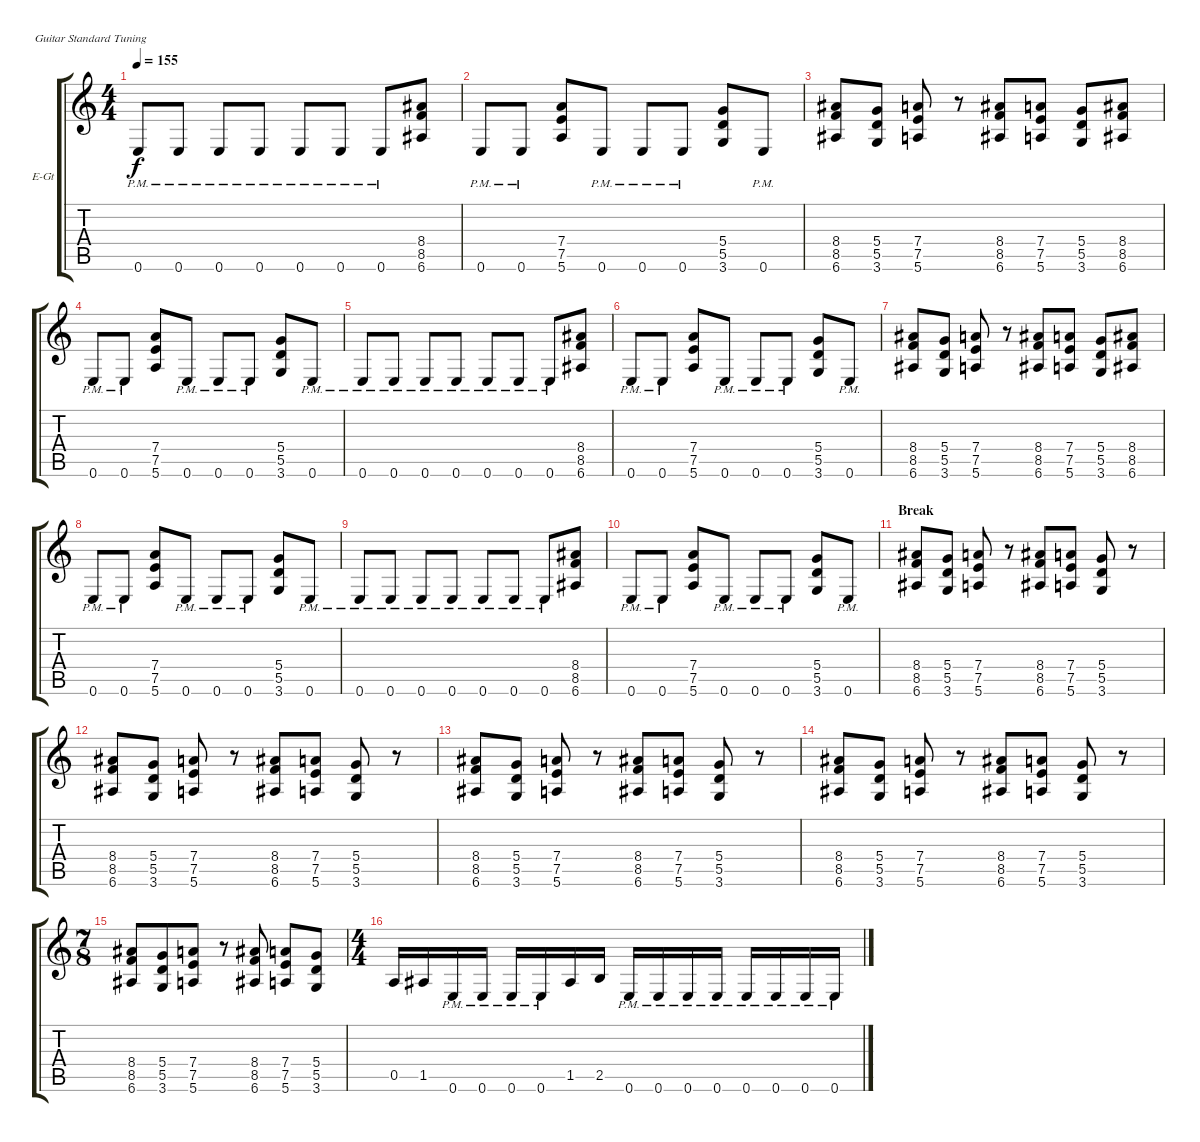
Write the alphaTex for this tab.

\bracketExtendMode groupsimilarinstruments
\firstSystemTrackNameOrientation horizontal
\otherSystemsTrackNameOrientation horizontal
\track ("Dave Mustaine" "E-Gt") {instrument distortionguitar}
\staff {score tabs}
\tuning (E4 B3 G3 D3 A2 E2)
\ts (4 4)
\tempo 155
\clef g2
\ks c
0.6{pm}.8{dy f} 0.6{pm}.8 0.6{pm}.8 0.6{pm}.8 0.6{pm}.8 0.6{pm}.8 0.6{pm}.8 (8.4 8.5 6.6).8 |
0.6{pm}.8 0.6{pm}.8 (7.4 7.5 5.6).8 0.6{pm}.8 0.6{pm}.8 0.6{pm}.8 (5.4 5.5 3.6).8 0.6{pm}.8 |
(8.4 8.5 6.6).8 (5.4 5.5 3.6).8 (7.4 7.5 5.6).8 r.8 (8.4 8.5 6.6).8 (7.4 7.5 5.6).8 (5.4 5.5 3.6).8 (8.4 8.5 6.6).8 |
0.6{pm}.8 0.6{pm}.8 (7.4 7.5 5.6).8 0.6{pm}.8 0.6{pm}.8 0.6{pm}.8 (5.4 5.5 3.6).8 0.6{pm}.8 |
0.6{pm}.8 0.6{pm}.8 0.6{pm}.8 0.6{pm}.8 0.6{pm}.8 0.6{pm}.8 0.6{pm}.8 (8.4 8.5 6.6).8 |
0.6{pm}.8 0.6{pm}.8 (7.4 7.5 5.6).8 0.6{pm}.8 0.6{pm}.8 0.6{pm}.8 (5.4 5.5 3.6).8 0.6{pm}.8 |
(8.4 8.5 6.6).8 (5.4 5.5 3.6).8 (7.4 7.5 5.6).8 r.8 (8.4 8.5 6.6).8 (7.4 7.5 5.6).8 (5.4 5.5 3.6).8 (8.4 8.5 6.6).8 |
0.6{pm}.8 0.6{pm}.8 (7.4 7.5 5.6).8 0.6{pm}.8 0.6{pm}.8 0.6{pm}.8 (5.4 5.5 3.6).8 0.6{pm}.8 |
0.6{pm}.8 0.6{pm}.8 0.6{pm}.8 0.6{pm}.8 0.6{pm}.8 0.6{pm}.8 0.6{pm}.8 (8.4 8.5 6.6).8 |
0.6{pm}.8 0.6{pm}.8 (7.4 7.5 5.6).8 0.6{pm}.8 0.6{pm}.8 0.6{pm}.8 (5.4 5.5 3.6).8 0.6{pm}.8 |
\section ("" "Break")
(8.4 8.5 6.6).8 (5.4 5.5 3.6).8 (7.4 7.5 5.6).8 r.8 (8.4 8.5 6.6).8 (7.4 7.5 5.6).8 (5.4 5.5 3.6).8 r.8 |
(8.4 8.5 6.6).8 (5.4 5.5 3.6).8 (7.4 7.5 5.6).8 r.8 (8.4 8.5 6.6).8 (7.4 7.5 5.6).8 (5.4 5.5 3.6).8 r.8 |
(8.4 8.5 6.6).8 (5.4 5.5 3.6).8 (7.4 7.5 5.6).8 r.8 (8.4 8.5 6.6).8 (7.4 7.5 5.6).8 (5.4 5.5 3.6).8 r.8 |
(8.4 8.5 6.6).8 (5.4 5.5 3.6).8 (7.4 7.5 5.6).8 r.8 (8.4 8.5 6.6).8 (7.4 7.5 5.6).8 (5.4 5.5 3.6).8 r.8 |
\ts (7 8)
\beaming (8 3 2 2)
(8.4 8.5 6.6).8 (5.4 5.5 3.6).8 (7.4 7.5 5.6).8 r.8 (8.4 8.5 6.6).8 (7.4 7.5 5.6).8 (5.4 5.5 3.6).8 |
\ts (4 4)
\beaming (8 2 2 2 2)
0.5.16 1.5.16 0.6{pm}.16 0.6{pm}.16 0.6{pm}.16 0.6{pm}.16 1.5.16 2.5.16 0.6{pm}.16 0.6{pm}.16 0.6{pm}.16 0.6{pm}.16 0.6{pm}.16 0.6{pm}.16 0.6{pm}.16 0.6{pm}.16
